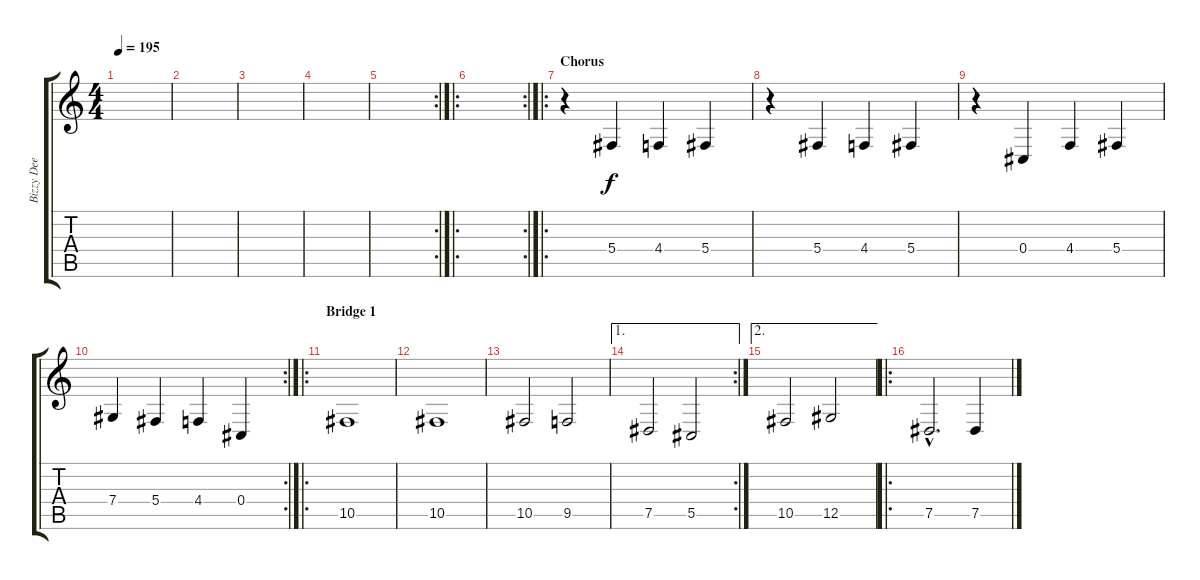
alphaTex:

\track ("Bizzy Dee chant" "Bizzy Dee ") {instrument altosax}
\staff {score tabs}
\tuning (Eb4 Bb3 Gb3 Db3 Ab2 Eb2) {hide}
\ts (4 4)
\tempo 195
\clef g2
\ks c
|
|
|
|
\rc 2
|
\ro
\rc 2
|
\ro
\section ("" "Chorus")
r.4 5.4.4 4.4.4 5.4.4 |
r.4 5.4.4 4.4.4 5.4.4 |
r.4 0.4.4 4.4.4 5.4.4 |
\rc 2
7.4.4 5.4.4 4.4.4 0.4.4 |
\ro
\section ("" "Bridge 1")
10.5.1 |
10.5.1 |
10.5.2 9.5.2 |
\ae 1
\rc 2
7.5.2 5.5.2 |
\ae 2
10.5.2 12.5.2 |
\ro
7.5{hac}.2{d} 7.5.4
